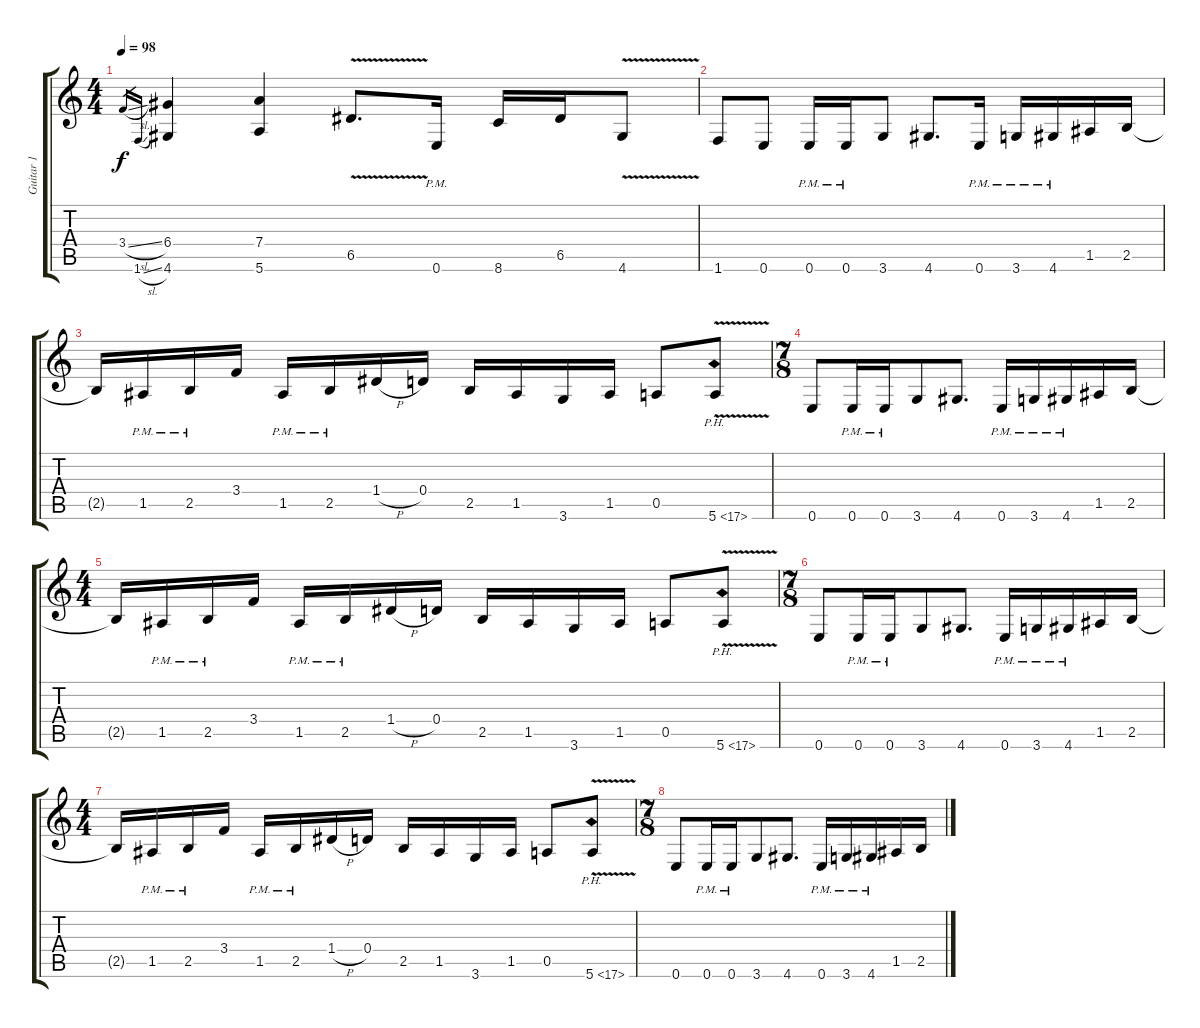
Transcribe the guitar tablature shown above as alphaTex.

\track ("Guitar 1" "Guitar 1") {instrument distortionguitar}
\staff {score tabs}
\tuning (E4 B3 G3 D3 A2 E2) {hide}
\ts (4 4)
\tempo 98
\clef g2
\ks aminor
3.4{sl}.16{gr dy f} 1.6{sl}.16{gr} (6.4 4.6).4 (7.4 5.6).4 6.5{v}.8{d} 0.6{pm}.16 8.6.16 6.5.16 4.6{v}.8 |
1.6.8 0.6.8 0.6{pm}.16 0.6{pm}.16 3.6.8 4.6.8{d} 0.6{pm}.16 3.6{pm}.16 4.6{pm}.16 1.5.16 2.5.16 |
2.5{t}.16 1.5{pm}.16 2.5{pm}.16 3.4.16 1.5{pm}.16 2.5{pm}.16 1.4{h}.16 0.4.16 2.5.16 1.5.16 3.6.16 1.5.16 0.5.8 5.6{ph 12 v}.8 |
\ts (7 8)
0.6.8 0.6{pm}.16 0.6{pm}.16 3.6.8 4.6.8{d} 0.6{pm}.16 3.6{pm}.16 4.6{pm}.16 1.5.16 2.5.16 |
\ts (4 4)
2.5{t}.16 1.5{pm}.16 2.5{pm}.16 3.4.16 1.5{pm}.16 2.5{pm}.16 1.4{h}.16 0.4.16 2.5.16 1.5.16 3.6.16 1.5.16 0.5.8 5.6{ph 12 v}.8 |
\ts (7 8)
0.6.8 0.6{pm}.16 0.6{pm}.16 3.6.8 4.6.8{d} 0.6{pm}.16 3.6{pm}.16 4.6{pm}.16 1.5.16 2.5.16 |
\ts (4 4)
2.5{t}.16 1.5{pm}.16 2.5{pm}.16 3.4.16 1.5{pm}.16 2.5{pm}.16 1.4{h}.16 0.4.16 2.5.16 1.5.16 3.6.16 1.5.16 0.5.8 5.6{ph 12 v}.8 |
\ts (7 8)
0.6.8 0.6{pm}.16 0.6{pm}.16 3.6.8 4.6.8{d} 0.6{pm}.16 3.6{pm}.16 4.6{pm}.16 1.5.16 2.5.16
